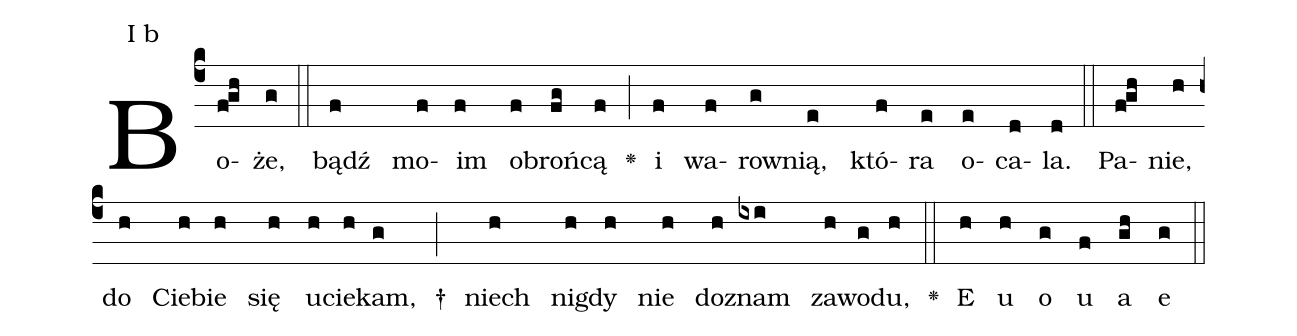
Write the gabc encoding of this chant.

annotation: I b;
%%
(c4)Bo(fgh)że,(g) (::) bądź(f) mo(f)im(f) o(f)broń(fg)cą(f) <v>\greheightstar</v>(;) i(f) wa(f)row(g)nią,(e) któ(f)ra(e) o(e)ca(d)la.(d) (::)
Pa(fgh)nie,(h) do(h) Cie(h)bie(h) się(h) u(h)cie(h)kam,(g) †(;)
niech(h) nig(h)dy(h) nie(h) do(h)znam(ixi) za(h)wo(g)du,(h) <v>\greheightstar</v>(::)
E(h) u(h) o(g) u(f) a(gh) e(g) (::) (z)
